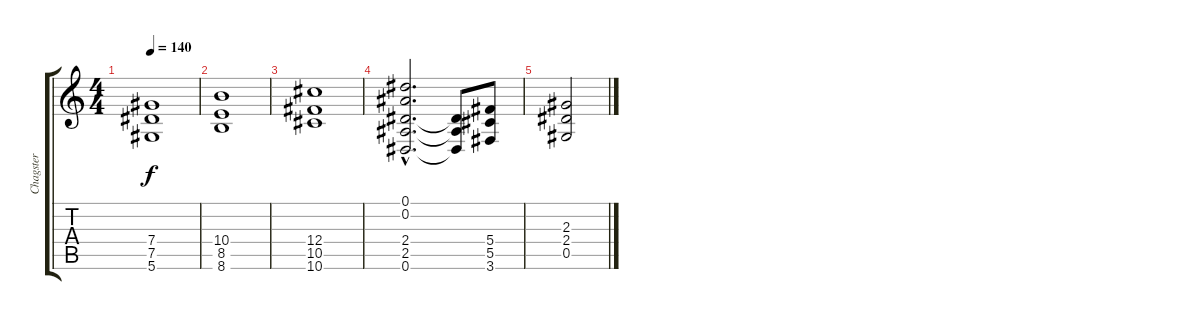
\track ("Chagster" "Chagster") {instrument distortionguitar}
\staff {score tabs}
\tuning (Eb4 Bb3 Gb3 Db3 Ab2 Eb2) {hide}
\ts (4 4)
\tempo 140
\clef g2
\ks c
(7.4 7.5 5.6).1{dy f} |
(10.4 8.5 8.6).1 |
(12.4 10.5 10.6).1 |
(0.1{hac} 0.2{hac} 2.4{hac} 2.5{hac} 0.6{hac}).2{d} (2.4{t} 2.5{t} 0.6{t}).8 (5.4 5.5 3.6).8 |
(2.3 2.4 0.5).2
